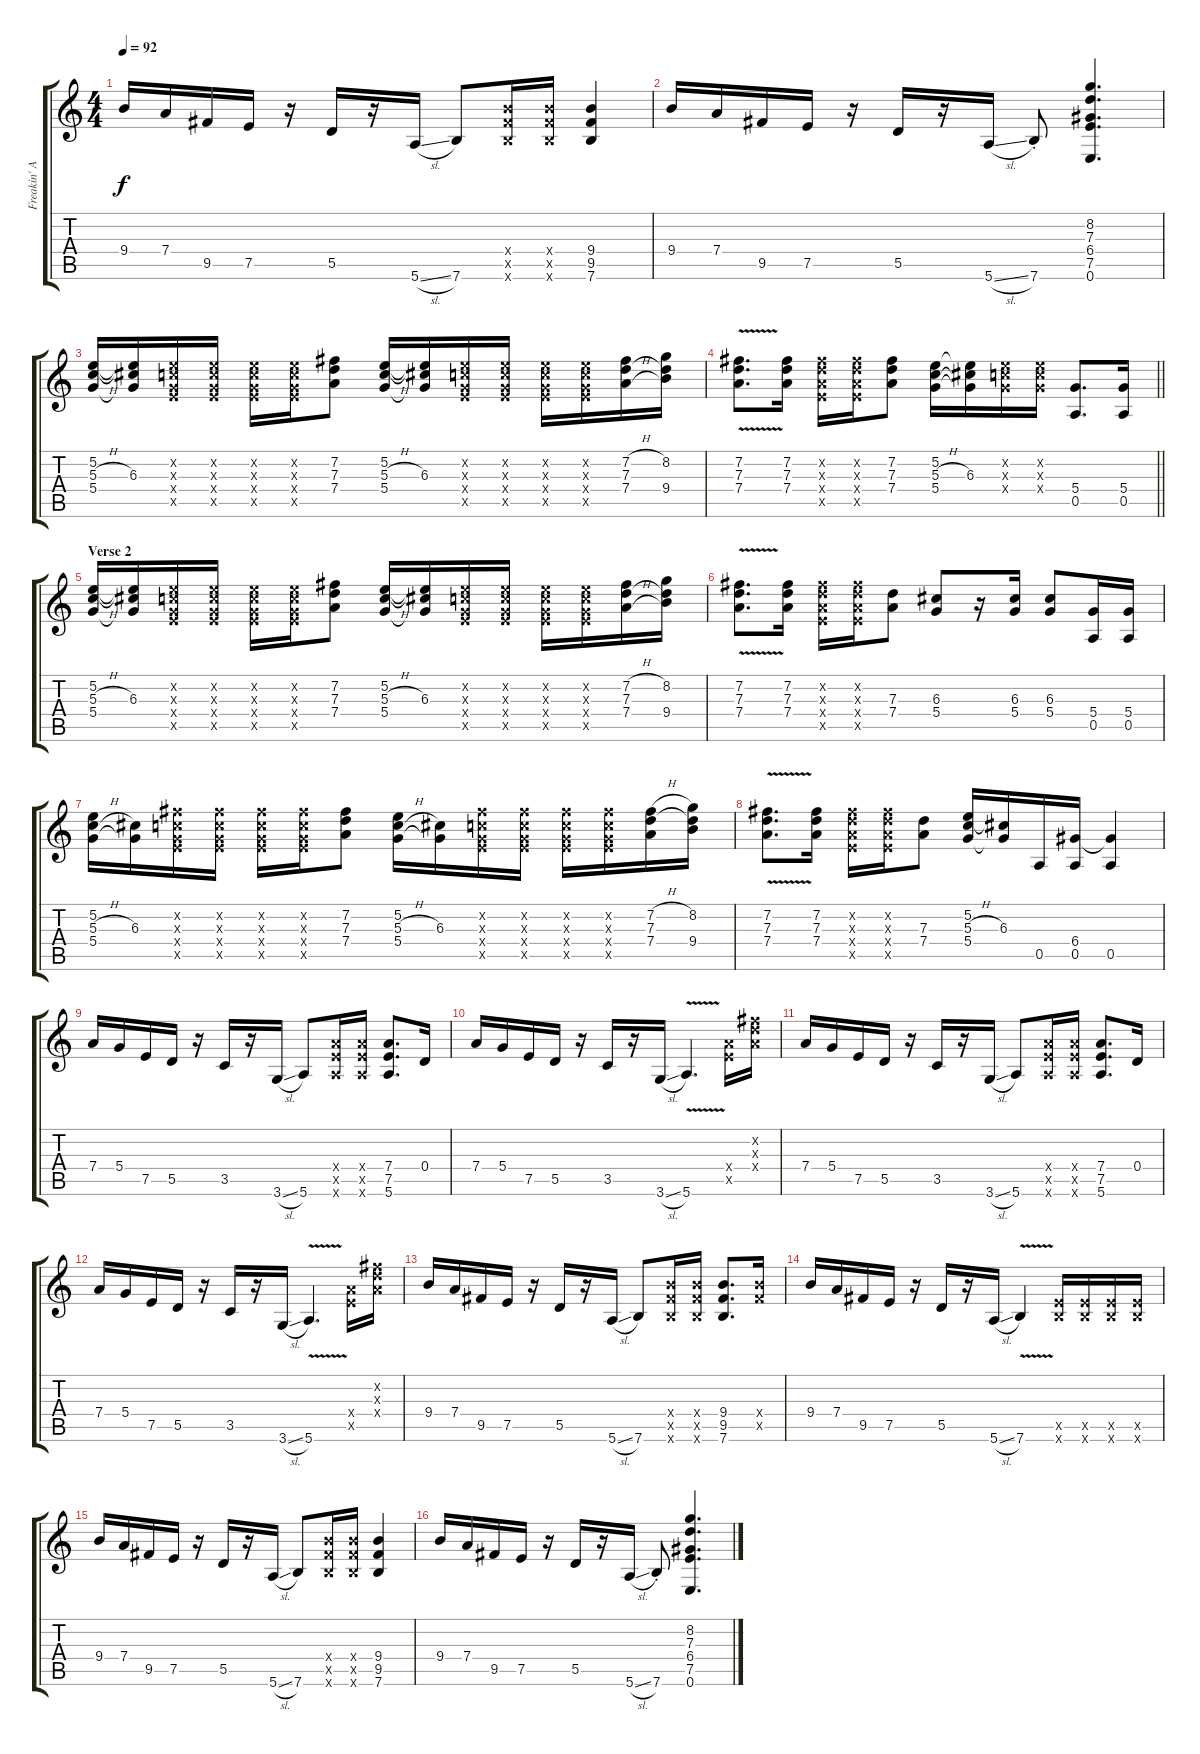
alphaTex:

\track ("Freakin' Awesome Guitar" "Freakin' A") {instrument overdrivenguitar}
\staff {score tabs}
\tuning (E4 B3 G3 D3 A2 E2) {hide}
\ts (4 4)
\tempo 92
\clef g2
\ks c
9.4.16{dy f} 7.4.16 9.5.16 7.5.16 r.16 5.5.16 r.16 5.6{sl}.16 7.6.8 (9.4{x} 9.5{x} 7.6{x}).16 (9.4{x} 9.5{x} 7.6{x}).16 (9.4 9.5 7.6).4 |
9.4.16 7.4.16 9.5.16 7.5.16 r.16 5.5.16 r.16 5.6{sl}.16 7.6{st}.8 (8.2 7.3 6.4 7.5 0.6).4{d} |
(5.2 5.3{h} 5.4).16 (5.2{t} 6.3 5.4{t}).16 (5.2{x} 5.3{x} 5.4{x} 7.5{x}).16 (5.2{x} 5.3{x} 5.4{x} 7.5{x}).16 (5.2{x} 5.3{x} 5.4{x} 7.5{x}).16 (5.2{x} 5.3{x} 5.4{x} 7.5{x}).16 (7.2 7.3 7.4).8 (5.2 5.3{h} 5.4).16 (5.2{t} 6.3 5.4{t}).16 (5.2{x} 5.3{x} 5.4{x} 7.5{x}).16 (5.2{x} 5.3{x} 5.4{x} 7.5{x}).16 (5.2{x} 5.3{x} 5.4{x} 7.5{x}).16 (5.2{x} 5.3{x} 5.4{x} 7.5{x}).16 (7.2{h} 7.3 7.4{h}).16 (8.2 7.3{t} 9.4).16 |
\barLineRight lightlight
(7.2{v} 7.3{v} 7.4{v}).8{d} (7.2 7.3 7.4).16 (7.2{x} 7.3{x} 7.4{x} 7.5{x}).16 (7.2{x} 7.3{x} 7.4{x} 7.5{x}).16 (7.2 7.3 7.4).8 (5.2 5.3{h} 5.4).16 (5.2{t} 6.3 5.4{t}).16 (5.2{x} 5.3{x} 5.4{x}).16 (5.2{x} 5.3{x} 5.4{x}).16 (5.4 0.5).8{d} (5.4 0.5).16 |
\section ("" "Verse 2")
(5.2 5.3{h} 5.4).16 (5.2{t} 6.3 5.4{t}).16 (5.2{x} 5.3{x} 5.4{x} 7.5{x}).16 (5.2{x} 5.3{x} 5.4{x} 7.5{x}).16 (5.2{x} 5.3{x} 5.4{x} 7.5{x}).16 (5.2{x} 5.3{x} 5.4{x} 7.5{x}).16 (7.2 7.3 7.4).8 (5.2 5.3{h} 5.4).16 (5.2{t} 6.3 5.4{t}).16 (5.2{x} 5.3{x} 5.4{x} 7.5{x}).16 (5.2{x} 5.3{x} 5.4{x} 7.5{x}).16 (5.2{x} 5.3{x} 5.4{x} 7.5{x}).16 (5.2{x} 5.3{x} 5.4{x} 7.5{x}).16 (7.2{h} 7.3 7.4{h}).16 (8.2 7.3{t} 9.4).16 |
(7.2{v} 7.3{v} 7.4{v}).8{d} (7.2 7.3 7.4).16 (7.2{x} 7.3{x} 7.4{x} 7.5{x}).16 (7.2{x} 7.3{x} 7.4{x} 7.5{x}).16 (7.3 7.4).8 (6.3 5.4).8 r.16 (6.3 5.4).16 (6.3 5.4).8 (5.4 0.5).16 (5.4 0.5).16 |
(5.2 5.3{h} 5.4).16 (6.3 5.4{t}).16 (7.2{x} 5.3{x} 5.4{x} 7.5{x}).16 (7.2{x} 5.3{x} 5.4{x} 7.5{x}).16 (7.2{x} 5.3{x} 5.4{x} 7.5{x}).16 (7.2{x} 5.3{x} 5.4{x} 7.5{x}).16 (7.2 7.3 7.4).8 (5.2 5.3{h} 5.4).16 (6.3 5.4{t}).16 (7.2{x} 5.3{x} 5.4{x} 7.5{x}).16 (7.2{x} 5.3{x} 5.4{x} 7.5{x}).16 (7.2{x} 5.3{x} 5.4{x} 7.5{x}).16 (7.2{x} 5.3{x} 5.4{x} 7.5{x}).16 (7.2{h} 7.3 7.4).16 (8.2 7.3{t} 9.4).16 |
(7.2{v} 7.3{v} 7.4{v}).8{d} (7.2 7.3 7.4).16 (7.2{x} 7.3{x} 7.4{x} 7.5{x}).16 (7.2{x} 7.3{x} 7.4{x} 7.5{x}).16 (7.3 7.4).8 (5.2 5.3{h} 5.4).16 (6.3 5.4{t}).16 0.5.16 (6.4 0.5).16 (6.4{t} 0.5).4 |
7.4.16 5.4.16 7.5.16 5.5.16 r.16 3.5.16 r.16 3.6{sl}.16 5.6.8 (7.4{x} 7.5{x} 5.6{x}).16 (7.4{x} 7.5{x} 5.6{x}).16 (7.4 7.5 5.6).8{d} 0.4.16 |
7.4.16 5.4.16 7.5.16 5.5.16 r.16 3.5.16 r.16 3.6{sl}.16 5.6{v}.4{d} (7.4{x} 7.5{x}).16 (7.2{x} 7.3{x} 7.4{x}).16 |
7.4.16 5.4.16 7.5.16 5.5.16 r.16 3.5.16 r.16 3.6{sl}.16 5.6.8 (7.4{x} 7.5{x} 5.6{x}).16 (7.4{x} 7.5{x} 5.6{x}).16 (7.4 7.5 5.6).8{d} 0.4.16 |
7.4.16 5.4.16 7.5.16 5.5.16 r.16 3.5.16 r.16 3.6{sl}.16 5.6{v}.4{d} (7.4{x} 7.5{x}).16 (7.2{x} 7.3{x} 7.4{x}).16 |
9.4.16 7.4.16 9.5.16 7.5.16 r.16 5.5.16 r.16 5.6{sl}.16 7.6.8 (9.4{x} 9.5{x} 7.6{x}).16 (9.4{x} 9.5{x} 7.6{x}).16 (9.4 9.5 7.6).8{d} (9.4{x} 9.5{x}).16 |
9.4.16 7.4.16 9.5.16 7.5.16 r.16 5.5.16 r.16 5.6{sl}.16 7.6{v}.4 (7.5{x} 7.6{x}).16 (7.5{x} 7.6{x}).16 (7.5{x} 7.6{x}).16 (7.5{x} 7.6{x}).16 |
9.4.16 7.4.16 9.5.16 7.5.16 r.16 5.5.16 r.16 5.6{sl}.16 7.6.8 (9.4{x} 9.5{x} 7.6{x}).16 (9.4{x} 9.5{x} 7.6{x}).16 (9.4 9.5 7.6).4 |
9.4.16 7.4.16 9.5.16 7.5.16 r.16 5.5.16 r.16 5.6{sl}.16 7.6{st}.8 (8.2 7.3 6.4 7.5 0.6).4{d}
